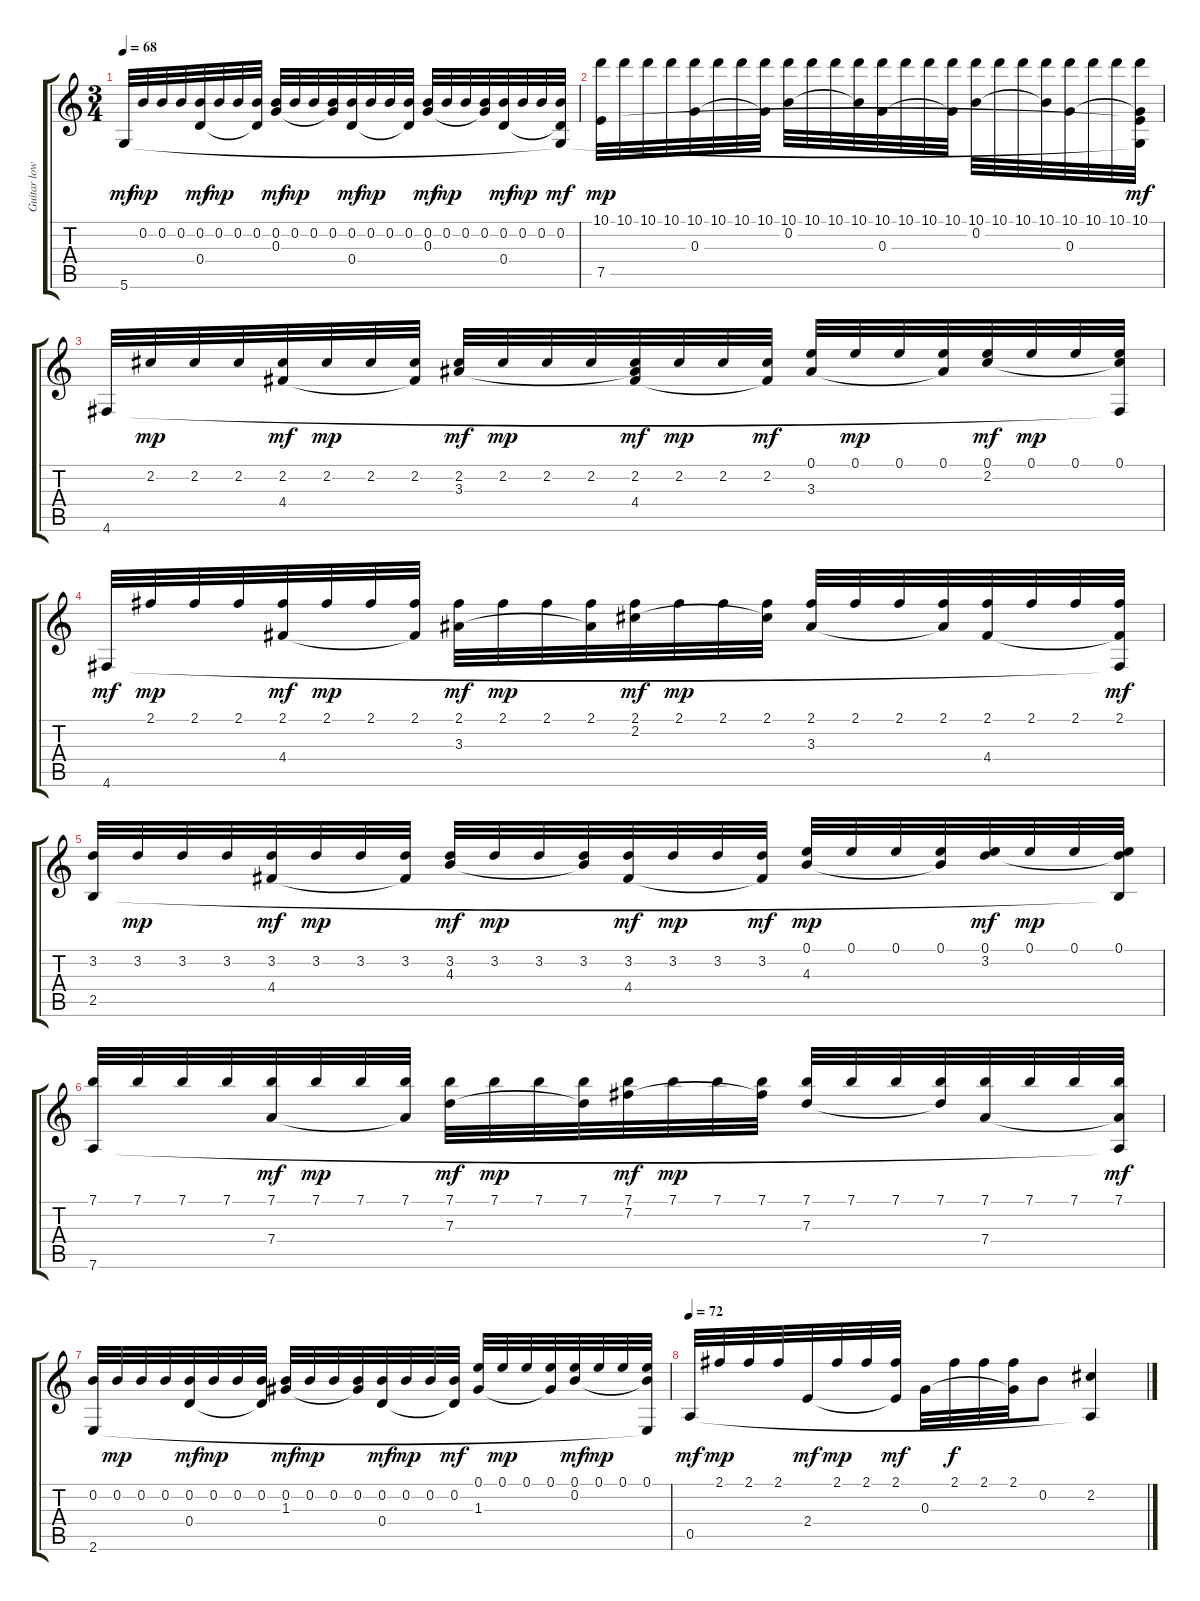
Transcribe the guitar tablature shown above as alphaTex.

\track ("Guitar low D" "Guitar low") {instrument acousticguitarnylon}
\staff {score tabs}
\tuning (E4 B3 G3 D3 A2 D2) {hide}
\ts (3 4)
\tempo 68
\clef g2
\ks c
5.6.32{dy mf} 0.2.32{dy mp} 0.2.32 0.2.32 (0.2 0.4).32{dy mf} 0.2.32{dy mp} 0.2.32 (0.2 0.4{t}).32 (0.2 0.3).32{dy mf} 0.2.32{dy mp} 0.2.32 (0.2 0.3{t}).32 (0.2 0.4).32{dy mf} 0.2.32{dy mp} 0.2.32 (0.2 0.4{t}).32 (0.2 0.3).32{dy mf} 0.2.32{dy mp} 0.2.32 (0.2 0.3{t}).32 (0.2 0.4).32{dy mf} 0.2.32{dy mp} 0.2.32 (0.2 0.4{t} 5.6{t}).32{dy mf} |
(10.1 7.5).32{dy mp} 10.1.32 10.1.32 10.1.32 (10.1 0.3).32 10.1.32 10.1.32 (10.1 0.3{t}).32 (10.1 0.2).32 10.1.32 10.1.32 (10.1 0.2{t}).32 (10.1 0.3).32 10.1.32 10.1.32 (10.1 0.3{t}).32 (10.1 0.2).32 10.1.32 10.1.32 (10.1 0.2{t}).32 (10.1 0.3).32 10.1.32 10.1.32 (10.1 0.3{t} 7.5{t} 5.6{t}).32{dy mf} |
4.6.32 2.2.32{dy mp} 2.2.32 2.2.32 (2.2 4.4).32{dy mf} 2.2.32{dy mp} 2.2.32 (2.2 4.4{t}).32 (2.2 3.3).32{dy mf} 2.2.32{dy mp} 2.2.32 2.2.32 (2.2 3.3{t} 4.4).32{dy mf} 2.2.32{dy mp} 2.2.32 (2.2 4.4{t}).32{dy mf} (0.1 3.3).32 0.1.32{dy mp} 0.1.32 (0.1 3.3{t}).32 (0.1 2.2).32{dy mf} 0.1.32{dy mp} 0.1.32 (0.1 2.2{t} 4.6{t}).32 |
4.6.32{dy mf} 2.1.32{dy mp} 2.1.32 2.1.32 (2.1 4.4).32{dy mf} 2.1.32{dy mp} 2.1.32 (2.1 4.4{t}).32 (2.1 3.3).32{dy mf} 2.1.32{dy mp} 2.1.32 (2.1 3.3{t}).32 (2.1 2.2).32{dy mf} 2.1.32{dy mp} 2.1.32 (2.1 2.2{t}).32 (2.1 3.3).32 2.1.32 2.1.32 (2.1 3.3{t}).32 (2.1 4.4).32 2.1.32 2.1.32 (2.1 4.4{t} 4.6{t}).32{dy mf} |
(3.2 2.5).32 3.2.32{dy mp} 3.2.32 3.2.32 (3.2 4.4).32{dy mf} 3.2.32{dy mp} 3.2.32 (3.2 4.4{t}).32 (3.2 4.3).32{dy mf} 3.2.32{dy mp} 3.2.32 (3.2 4.3{t}).32 (3.2 4.4).32{dy mf} 3.2.32{dy mp} 3.2.32 (3.2 4.4{t}).32{dy mf} (0.1 4.3).32{dy mp} 0.1.32 0.1.32 (0.1 4.3{t}).32 (0.1 3.2).32{dy mf} 0.1.32{dy mp} 0.1.32 (0.1 3.2{t} 2.5{t}).32 |
(7.1 7.6).32 7.1.32 7.1.32 7.1.32 (7.1 7.4).32{dy mf} 7.1.32{dy mp} 7.1.32 (7.1 7.4{t}).32 (7.1 7.3).32{dy mf} 7.1.32{dy mp} 7.1.32 (7.1 7.3{t}).32 (7.1 7.2).32{dy mf} 7.1.32{dy mp} 7.1.32 (7.1 7.2{t}).32 (7.1 7.3).32 7.1.32 7.1.32 (7.1 7.3{t}).32 (7.1 7.4).32 7.1.32 7.1.32 (7.1 7.4{t} 7.6{t}).32{dy mf} |
(0.2 2.6).32 0.2.32{dy mp} 0.2.32 0.2.32 (0.2 0.4).32{dy mf} 0.2.32{dy mp} 0.2.32 (0.2 0.4{t}).32 (0.2 1.3).32{dy mf} 0.2.32{dy mp} 0.2.32 (0.2 1.3{t}).32 (0.2 0.4).32{dy mf} 0.2.32{dy mp} 0.2.32 (0.2 0.4{t}).32{dy mf} (0.1 1.3).32 0.1.32{dy mp} 0.1.32 (0.1 1.3{t}).32 (0.1 0.2).32{dy mf} 0.1.32{dy mp} 0.1.32 (0.1 0.2{t} 2.6{t}).32 |
\tempo 72
0.5.32{dy mf} 2.1.32{dy mp} 2.1.32 2.1.32 2.4.32{dy mf} 2.1.32{dy mp} 2.1.32 (2.1 2.4{t}).32{dy mf} 0.3.32 2.1.32{dy f} 2.1.32 (2.1 0.3{t}).32 0.2.8 (2.2 0.5{t}).4{volume 16}
